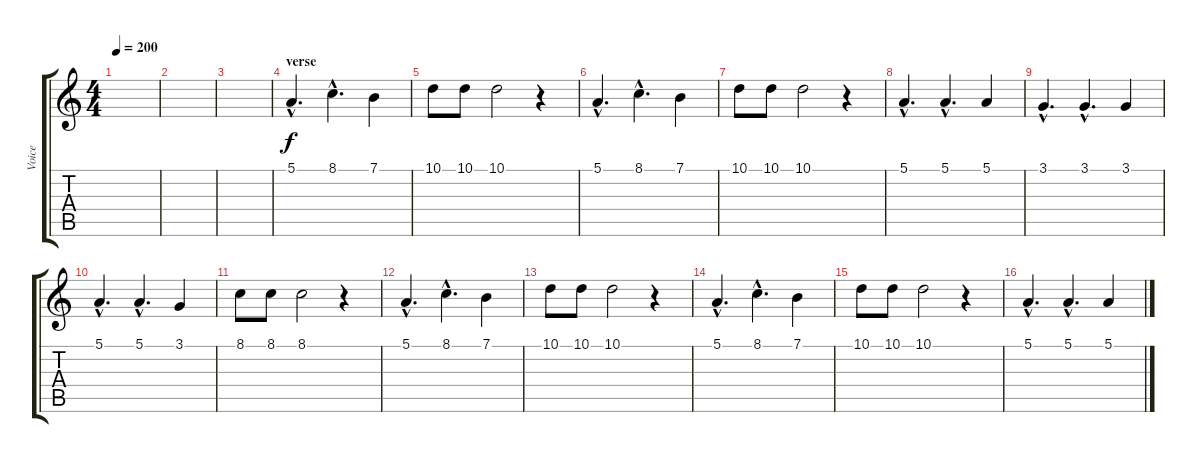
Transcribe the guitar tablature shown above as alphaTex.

\track ("Voice" "Voice") {instrument choiraahs}
\staff {score tabs}
\tuning (E4 B3 G3 D3 A2 E2) {hide}
\ts (4 4)
\tempo 200
\clef g2
\ks c
|
|
|
\section ("" "verse")
5.1{hac}.4{d} 8.1{hac}.4{d} 7.1.4 |
10.1.8 10.1.8 10.1.2 r.4 |
5.1{hac}.4{d} 8.1{hac}.4{d} 7.1.4 |
10.1.8 10.1.8 10.1.2 r.4 |
5.1{hac}.4{d} 5.1{hac}.4{d} 5.1.4 |
3.1{hac}.4{d} 3.1{hac}.4{d} 3.1.4 |
5.1{hac}.4{d} 5.1{hac}.4{d} 3.1.4 |
8.1.8 8.1.8 8.1.2 r.4 |
5.1{hac}.4{d} 8.1{hac}.4{d} 7.1.4 |
10.1.8 10.1.8 10.1.2 r.4 |
5.1{hac}.4{d} 8.1{hac}.4{d} 7.1.4 |
10.1.8 10.1.8 10.1.2 r.4 |
5.1{hac}.4{d} 5.1{hac}.4{d} 5.1.4
